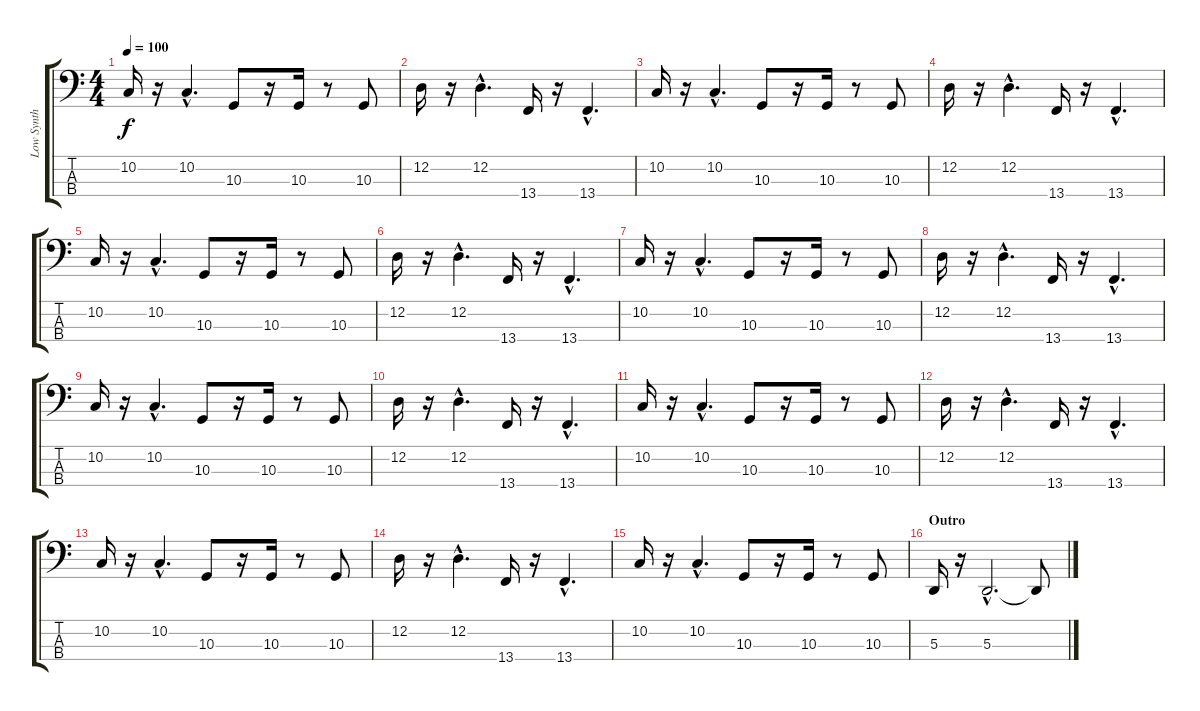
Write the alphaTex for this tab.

\track ("Low Synth Bass" "Low Synth ") {instrument synthbass2}
\staff {score tabs}
\tuning (G1 D1 A0 E0) {hide}
\ts (4 4)
\tempo 100
\clef f4
\ks c
10.2.16{dy f} r.16 10.2{hac}.4{d} 10.3.8 r.16 10.3.16 r.8 10.3.8 |
12.2.16 r.16 12.2{hac}.4{d} 13.4.16 r.16 13.4{hac}.4{d} |
10.2.16 r.16 10.2{hac}.4{d} 10.3.8 r.16 10.3.16 r.8 10.3.8 |
12.2.16 r.16 12.2{hac}.4{d} 13.4.16 r.16 13.4{hac}.4{d} |
10.2.16 r.16 10.2{hac}.4{d} 10.3.8 r.16 10.3.16 r.8 10.3.8 |
12.2.16 r.16 12.2{hac}.4{d} 13.4.16 r.16 13.4{hac}.4{d} |
10.2.16 r.16 10.2{hac}.4{d} 10.3.8 r.16 10.3.16 r.8 10.3.8 |
12.2.16 r.16 12.2{hac}.4{d} 13.4.16 r.16 13.4{hac}.4{d} |
10.2.16 r.16 10.2{hac}.4{d} 10.3.8 r.16 10.3.16 r.8 10.3.8 |
12.2.16 r.16 12.2{hac}.4{d} 13.4.16 r.16 13.4{hac}.4{d} |
10.2.16 r.16 10.2{hac}.4{d} 10.3.8 r.16 10.3.16 r.8 10.3.8 |
12.2.16 r.16 12.2{hac}.4{d} 13.4.16 r.16 13.4{hac}.4{d} |
10.2.16 r.16 10.2{hac}.4{d} 10.3.8 r.16 10.3.16 r.8 10.3.8 |
12.2.16 r.16 12.2{hac}.4{d} 13.4.16 r.16 13.4{hac}.4{d} |
10.2.16 r.16 10.2{hac}.4{d} 10.3.8 r.16 10.3.16 r.8 10.3.8 |
\section ("" "Outro")
5.3.16 r.16 5.3{hac}.2{d} 5.3{t}.8
